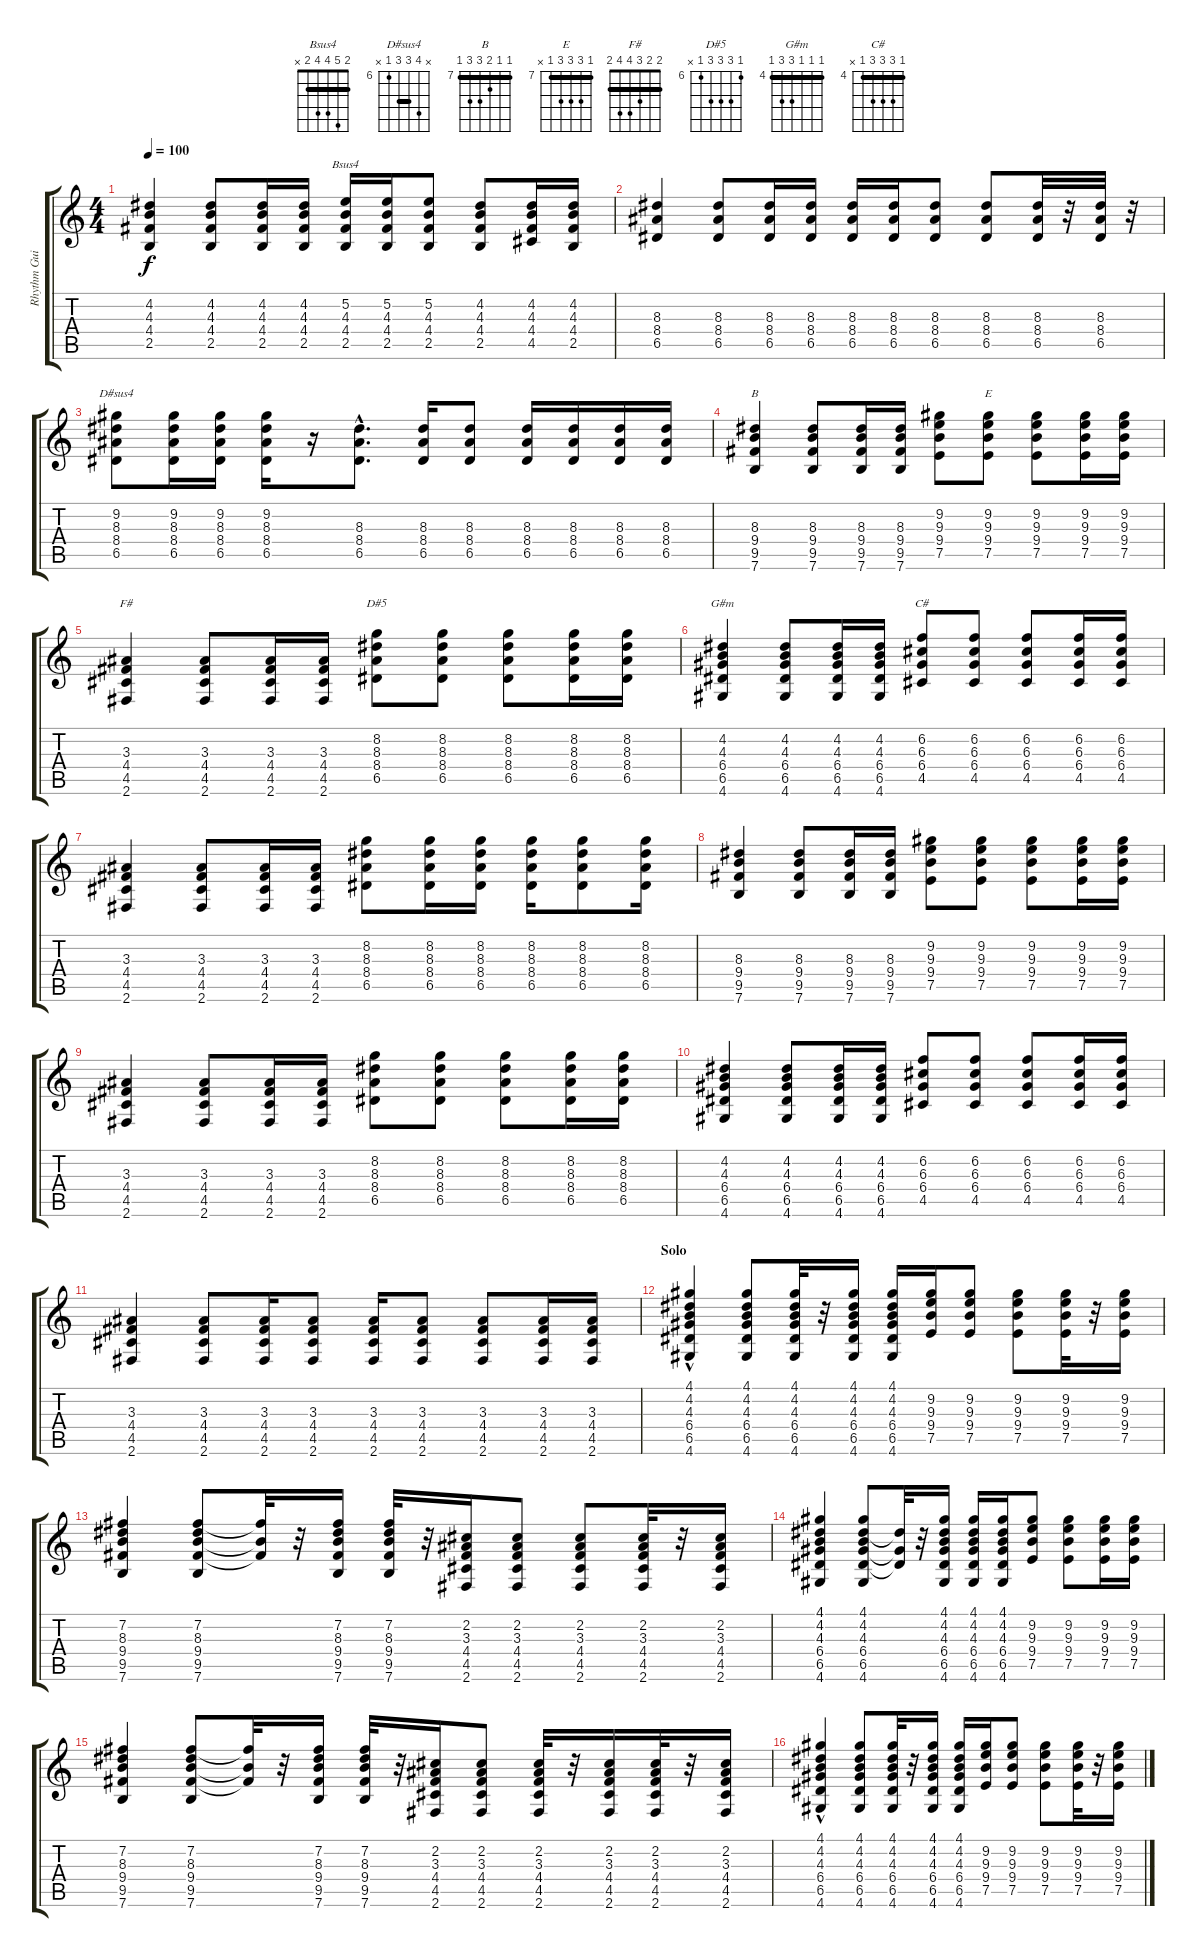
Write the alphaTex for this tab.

\track ("Rhythm Guitar (Acoustic)" "Rhythm Gui") {instrument acousticguitarsteel}
\staff {score tabs}
\tuning (E4 B3 G3 D3 A2 E2) {hide}
\chord ("Bsus4" 2 5 4 4 2 x) {barre 2}
\chord ("D#sus4" x 9 8 8 6 x) {firstfret 6 barre 8}
\chord ("B" 7 7 8 9 9 7) {firstfret 7 barre 7}
\chord ("E" 7 9 9 9 7 x) {firstfret 7 barre 7}
\chord ("F#" 2 2 3 4 4 2) {barre 2}
\chord ("D#5" 6 8 8 8 6 x) {firstfret 6}
\chord ("G#m" 4 4 4 6 6 4) {firstfret 4 barre 4}
\chord ("C#" 4 6 6 6 4 x) {firstfret 4 barre 4}
\ts (4 4)
\tempo 100
\clef g2
\ks c
(4.2 4.3 4.4 2.5).4{dy f} (4.2 4.3 4.4 2.5).8 (4.2 4.3 4.4 2.5).16 (4.2 4.3 4.4 2.5).16 (5.2 4.3 4.4 2.5).16{ch "Bsus4"} (5.2 4.3 4.4 2.5).16 (5.2 4.3 4.4 2.5).8 (4.2 4.3 4.4 2.5).8 (4.2 4.3 4.4 4.5).16 (4.2 4.3 4.4 2.5).16 |
(8.3 8.4 6.5).4 (8.3 8.4 6.5).8 (8.3 8.4 6.5).16 (8.3 8.4 6.5).16 (8.3 8.4 6.5).16 (8.3 8.4 6.5).16 (8.3 8.4 6.5).8 (8.3 8.4 6.5).8 (8.3 8.4 6.5).32 r.32 (8.3 8.4 6.5).32 r.32 |
(9.2 8.3 8.4 6.5).8{ch "D#sus4"} (9.2 8.3 8.4 6.5).16 (9.2 8.3 8.4 6.5).16 (9.2 8.3 8.4 6.5).16 r.16 (8.3{hac} 8.4{hac} 6.5{hac}).8{d} (8.3 8.4 6.5).16 (8.3 8.4 6.5).8 (8.3 8.4 6.5).16 (8.3 8.4 6.5).16 (8.3 8.4 6.5).16 (8.3 8.4 6.5).16 |
(8.3 9.4 9.5 7.6).4{ch "B"} (8.3 9.4 9.5 7.6).8 (8.3 9.4 9.5 7.6).16 (8.3 9.4 9.5 7.6).16 (9.2 9.3 9.4 7.5).8 (9.2 9.3 9.4 7.5).8{ch "E"} (9.2 9.3 9.4 7.5).8 (9.2 9.3 9.4 7.5).16 (9.2 9.3 9.4 7.5).16 |
(3.3 4.4 4.5 2.6).4{ch "F#"} (3.3 4.4 4.5 2.6).8 (3.3 4.4 4.5 2.6).16 (3.3 4.4 4.5 2.6).16 (8.2 8.3 8.4 6.5).8{ch "D#5"} (8.2 8.3 8.4 6.5).8 (8.2 8.3 8.4 6.5).8 (8.2 8.3 8.4 6.5).16 (8.2 8.3 8.4 6.5).16 |
(4.2 4.3 6.4 6.5 4.6).4{ch "G#m"} (4.2 4.3 6.4 6.5 4.6).8 (4.2 4.3 6.4 6.5 4.6).16 (4.2 4.3 6.4 6.5 4.6).16 (6.2 6.3 6.4 4.5).8{ch "C#"} (6.2 6.3 6.4 4.5).8 (6.2 6.3 6.4 4.5).8 (6.2 6.3 6.4 4.5).16 (6.2 6.3 6.4 4.5).16 |
(3.3 4.4 4.5 2.6).4 (3.3 4.4 4.5 2.6).8 (3.3 4.4 4.5 2.6).16 (3.3 4.4 4.5 2.6).16 (8.2 8.3 8.4 6.5).8 (8.2 8.3 8.4 6.5).16 (8.2 8.3 8.4 6.5).16 (8.2 8.3 8.4 6.5).16 (8.2 8.3 8.4 6.5).8 (8.2 8.3 8.4 6.5).16 |
(8.3 9.4 9.5 7.6).4 (8.3 9.4 9.5 7.6).8 (8.3 9.4 9.5 7.6).16 (8.3 9.4 9.5 7.6).16 (9.2 9.3 9.4 7.5).8 (9.2 9.3 9.4 7.5).8 (9.2 9.3 9.4 7.5).8 (9.2 9.3 9.4 7.5).16 (9.2 9.3 9.4 7.5).16 |
(3.3 4.4 4.5 2.6).4 (3.3 4.4 4.5 2.6).8 (3.3 4.4 4.5 2.6).16 (3.3 4.4 4.5 2.6).16 (8.2 8.3 8.4 6.5).8 (8.2 8.3 8.4 6.5).8 (8.2 8.3 8.4 6.5).8 (8.2 8.3 8.4 6.5).16 (8.2 8.3 8.4 6.5).16 |
(4.2 4.3 6.4 6.5 4.6).4 (4.2 4.3 6.4 6.5 4.6).8 (4.2 4.3 6.4 6.5 4.6).16 (4.2 4.3 6.4 6.5 4.6).16 (6.2 6.3 6.4 4.5).8 (6.2 6.3 6.4 4.5).8 (6.2 6.3 6.4 4.5).8 (6.2 6.3 6.4 4.5).16 (6.2 6.3 6.4 4.5).16 |
(3.3 4.4 4.5 2.6).4 (3.3 4.4 4.5 2.6).8 (3.3 4.4 4.5 2.6).16 (3.3 4.4 4.5 2.6).8 (3.3 4.4 4.5 2.6).16 (3.3 4.4 4.5 2.6).8 (3.3 4.4 4.5 2.6).8 (3.3 4.4 4.5 2.6).16 (3.3 4.4 4.5 2.6).16 |
\section ("" "Solo")
(4.1 4.2{hac} 4.3 6.4 6.5 4.6).4{volume 8 instrument distortionguitar} (4.1 4.2 4.3 6.4 6.5 4.6).8 (4.1 4.2 4.3 6.4 6.5 4.6).32 r.32 (4.1 4.2 4.3 6.4 6.5 4.6).16 (4.1 4.2 4.3 6.4 6.5 4.6).16 (9.2 9.3 9.4 7.5).16 (9.2 9.3 9.4 7.5).8 (9.2 9.3 9.4 7.5).8 (9.2 9.3 9.4 7.5).32 r.32 (9.2 9.3 9.4 7.5).16 |
(7.2 8.3 9.4 9.5 7.6).4 (7.2 8.3 9.4 9.5 7.6).8 (7.2{t} 9.4{t} 9.5{t}).32 r.32 (7.2 8.3 9.4 9.5 7.6).16 (7.2 8.3 9.4 9.5 7.6).32 r.32 (2.2 3.3 4.4 4.5 2.6).16 (2.2 3.3 4.4 4.5 2.6).8 (2.2 3.3 4.4 4.5 2.6).8 (2.2 3.3 4.4 4.5 2.6).32 r.32 (2.2 3.3 4.4 4.5 2.6).16 |
(4.1 4.2 4.3 6.4 6.5 4.6).4 (4.1 4.2 4.3 6.4 6.5 4.6).8 (4.2{t} 6.4{t} 6.5{t}).32 r.32 (4.1 4.2 4.3 6.4 6.5 4.6).16 (4.1 4.2 4.3 6.4 6.5 4.6).16 (4.1 4.2 4.3 6.4 6.5 4.6).16 (9.2 9.3 9.4 7.5).8 (9.2 9.3 9.4 7.5).8 (9.2 9.3 9.4 7.5).16 (9.2 9.3 9.4 7.5).16 |
(7.2 8.3 9.4 9.5 7.6).4 (7.2 8.3 9.4 9.5 7.6).8 (7.2{t} 9.4{t} 9.5{t}).32 r.32 (7.2 8.3 9.4 9.5 7.6).16 (7.2 8.3 9.4 9.5 7.6).32 r.32 (2.2 3.3 4.4 4.5 2.6).16 (2.2 3.3 4.4 4.5 2.6).8 (2.2 3.3 4.4 4.5 2.6).32 r.32 (2.2 3.3 4.4 4.5 2.6).16 (2.2 3.3 4.4 4.5 2.6).32 r.32 (2.2 3.3 4.4 4.5 2.6).16 |
(4.1 4.2{hac} 4.3 6.4 6.5 4.6).4 (4.1 4.2 4.3 6.4 6.5 4.6).8 (4.1 4.2 4.3 6.4 6.5 4.6).32 r.32 (4.1 4.2 4.3 6.4 6.5 4.6).16 (4.1 4.2 4.3 6.4 6.5 4.6).16 (9.2 9.3 9.4 7.5).16 (9.2 9.3 9.4 7.5).8 (9.2 9.3 9.4 7.5).8 (9.2 9.3 9.4 7.5).32 r.32 (9.2 9.3 9.4 7.5).16
